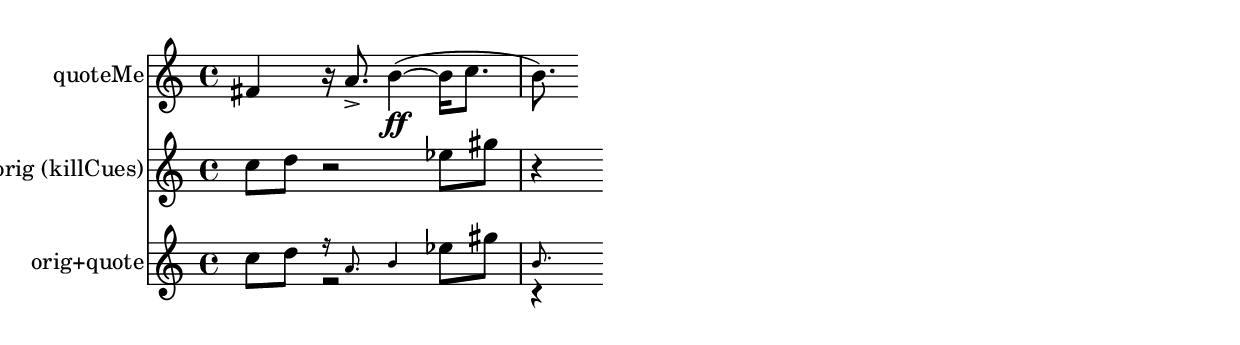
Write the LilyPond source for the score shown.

\header {


  texidoc = " The @code{cueDuring} form of quotation will set stem
directions on both quoted and main voice, and deliver the quoted voice
in the @code{cue} @code{Voice}. The music function @code{\killCues}
can remove all cue notes.

Spanners run to the end of a cue section, and are not started on the
last note."

}

\version "2.9.13"
\layout {
  ragged-right = ##t
}

quoteMe = \relative c' { fis4 r16  a8.-> b4(-\ff~  b16 c8.  b) }

\addquote quoteMe \quoteMe 

original = \relative c'' {
  c8 d
  \cueDuring #"quoteMe"  #1 { r2 }
  es8 gis8
  \cueDuring #"quoteMe"  #1 { r4 }
}

cueStaff =  \relative c'' <<
  \set Staff.quotedEventTypes = #'(note-event articulation-event)
  \original
>>

<<
  \new Staff {
    \set Staff.instrumentName = "quoteMe"
    \quoteMe
  }
  \new Staff {
    \set Staff.instrumentName = "orig (killCues)"
    \killCues \original
  }
  \new Staff {
    \set Staff.instrumentName = "orig+quote"	
    \cueStaff
  }
>>
